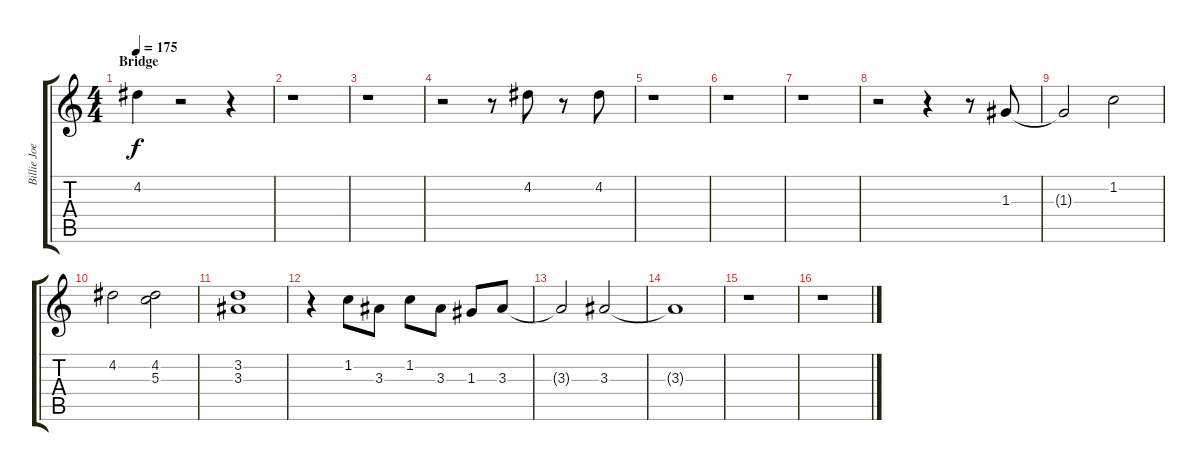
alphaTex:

\track ("Billie Joe Armstrong - Vox" "Billie Joe") {instrument distortionguitar}
\staff {score tabs}
\tuning (E4 B3 G3 D3 A2 E2) {hide}
\ts (4 4)
\section ("" "Bridge")
\tempo 175
\clef g2
\ks c
4.2.4{dy f} r.2 r.4 |
r.1 |
r.1 |
r.2 r.8 4.2.8 r.8 4.2.8 |
r.1 |
r.1 |
r.1 |
r.2 r.4 r.8 1.3.8 |
1.3{t}.2 1.2.2 |
4.2.2 (4.2 5.3).2 |
(3.2 3.3).1 |
r.4 1.2.8 3.3.8 1.2.8 3.3.8 1.3.8 3.3.8 |
3.3{t}.2 3.3.2 |
3.3{t}.1 |
r.1 |
r.1
